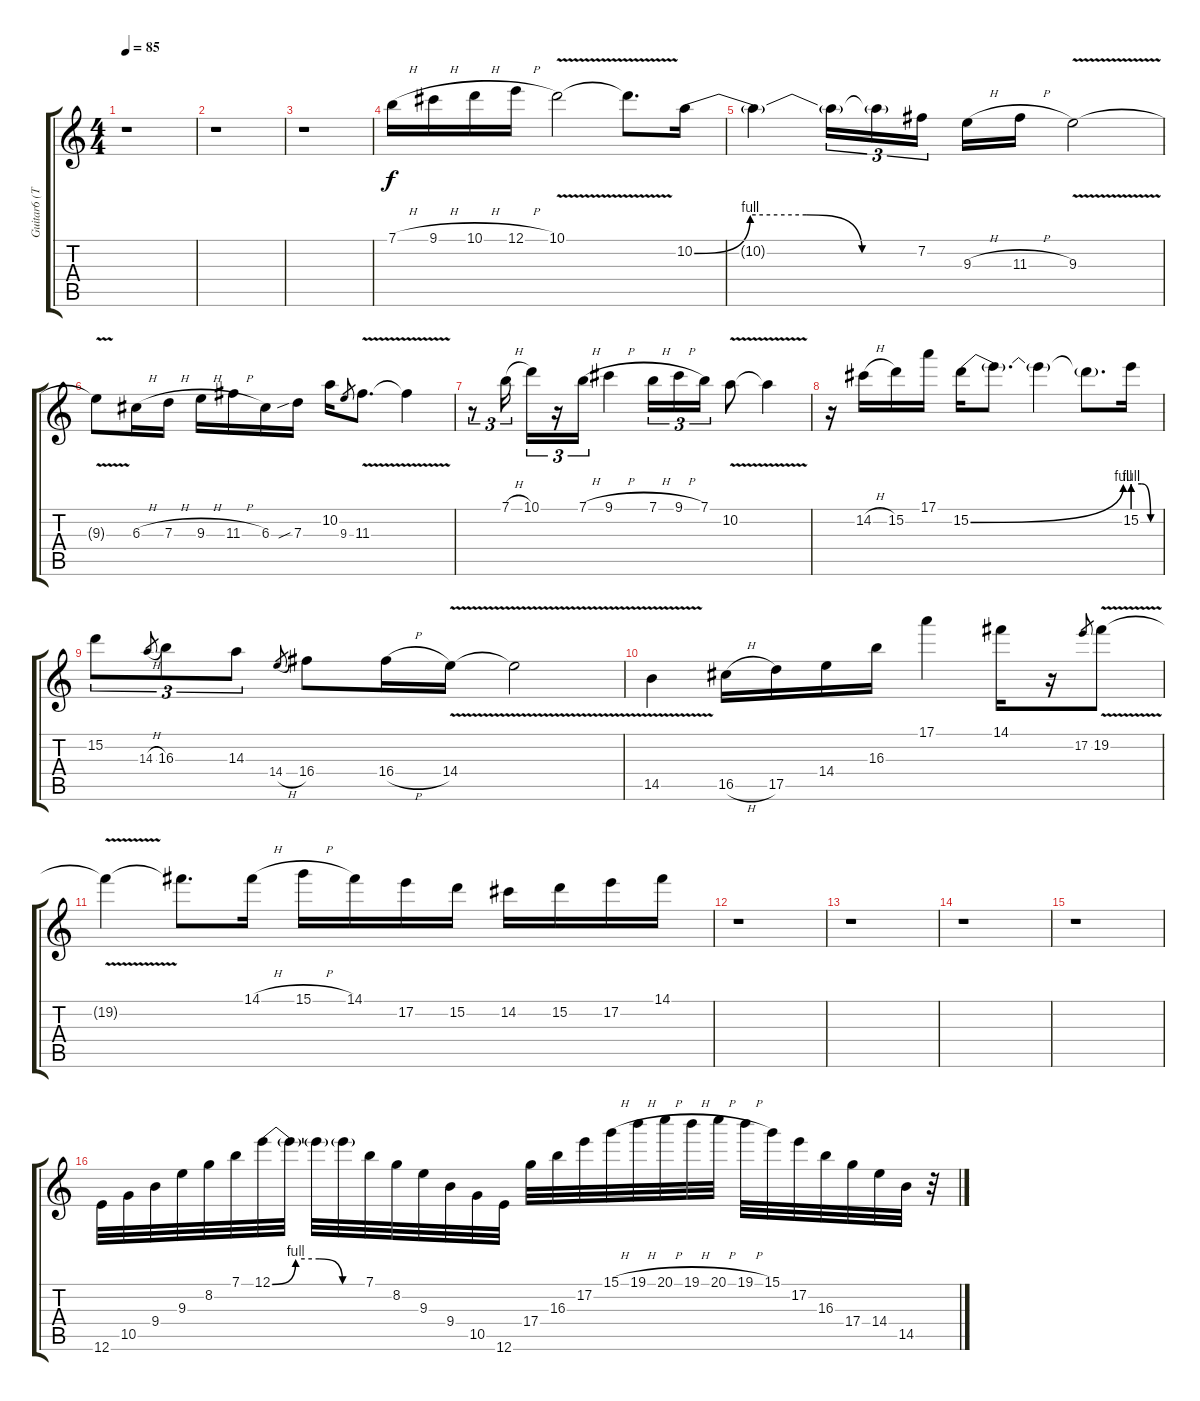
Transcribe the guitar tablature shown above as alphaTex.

\track ("Guitar6 (T. Macalpine Guitar Solo)" "Guitar6 (T") {instrument distortionguitar}
\staff {score tabs}
\tuning (E4 B3 G3 D3 A2 E2) {hide}
\ts (4 4)
\tempo 85
\clef g2
\ks c
r.1{dy f} |
r.1 |
r.1 |
7.1{h}.16 9.1{h}.16 10.1{h}.16 12.1{h}.16 10.1{v}.2 10.1{t}.8{d} 10.2{be (custom 0 0 15 4 30 4 45 0 60 0)}.16 |
10.2{t}.4 10.2{t}.16{tu (3 2)} 10.2{t}.16{tu (3 2)} 7.2.16{tu (3 2) beam splitsecondary} 9.3{h}.16 11.3{h}.16 9.3{v}.2 |
9.3{t}.8 6.3{h}.16 7.3{h}.16 9.3{h}.16 11.3{h}.16 6.3.16 7.3{sib}.16 10.2.16 9.3.8{gr} 11.3{v}.8{d} 11.3{t}.4 |
r.8{tu (3 2)} 7.1{h}.16{tu (3 2)} 10.1.16{tu (3 2)} r.16{tu (3 2)} 7.1{h}.16{tu (3 2)} 9.1{h}.4 7.1{h}.16{tu (3 2)} 9.1{h}.16{tu (3 2)} 7.1.16{tu (3 2)} 10.2{v}.8 10.2{t}.4 |
r.16 14.2{h}.16 15.2.16 17.1.16 15.2{be (bend 0 0 60 4)}.16 15.2{t}.8{d} 15.2{t}.4 15.2{t}.8{d} 15.2{be (custom 0 4 20 4 40 0 60 0)}.16 |
15.2.8{tu (3 2)} 14.3{h}.8{gr} 16.3.8{tu (3 2)} 14.3.8{tu (3 2)} 14.4{h}.8{gr} 16.4.8 16.4{h}.16 14.4{v}.16 14.4{t}.2 |
14.5{v}.4 16.5{h}.16 17.5.16 14.4.16 16.3.16 17.1.4 14.1.16 r.16 17.2.8{gr} 19.2{v}.8 |
19.2{t}.4 19.2{t}.8{d} 14.1{h}.16 15.1{h}.16 14.1.16 17.2.16 15.2.16 14.2.16 15.2.16 17.2.16 14.1.16 |
r.1 |
r.1 |
r.1 |
r.1 |
12.6.32 10.5.32 9.4.32 9.3.32 8.2.32 7.1.32 12.1{be (custom 0 0 15 4 30 4 45 0 60 0)}.32 12.1{t}.32 12.1{t}.32 12.1{t}.32 7.1.32 8.2.32 9.3.32 9.4.32 10.5.32 12.6.32 17.4.32 16.3.32 17.2.32 15.1{h}.32 19.1{h}.32 20.1{h}.32 19.1{h}.32 20.1{h}.32 19.1{h}.32 15.1.32 17.2.32 16.3.32 17.4.32 14.4.32 14.5.32 r.32
